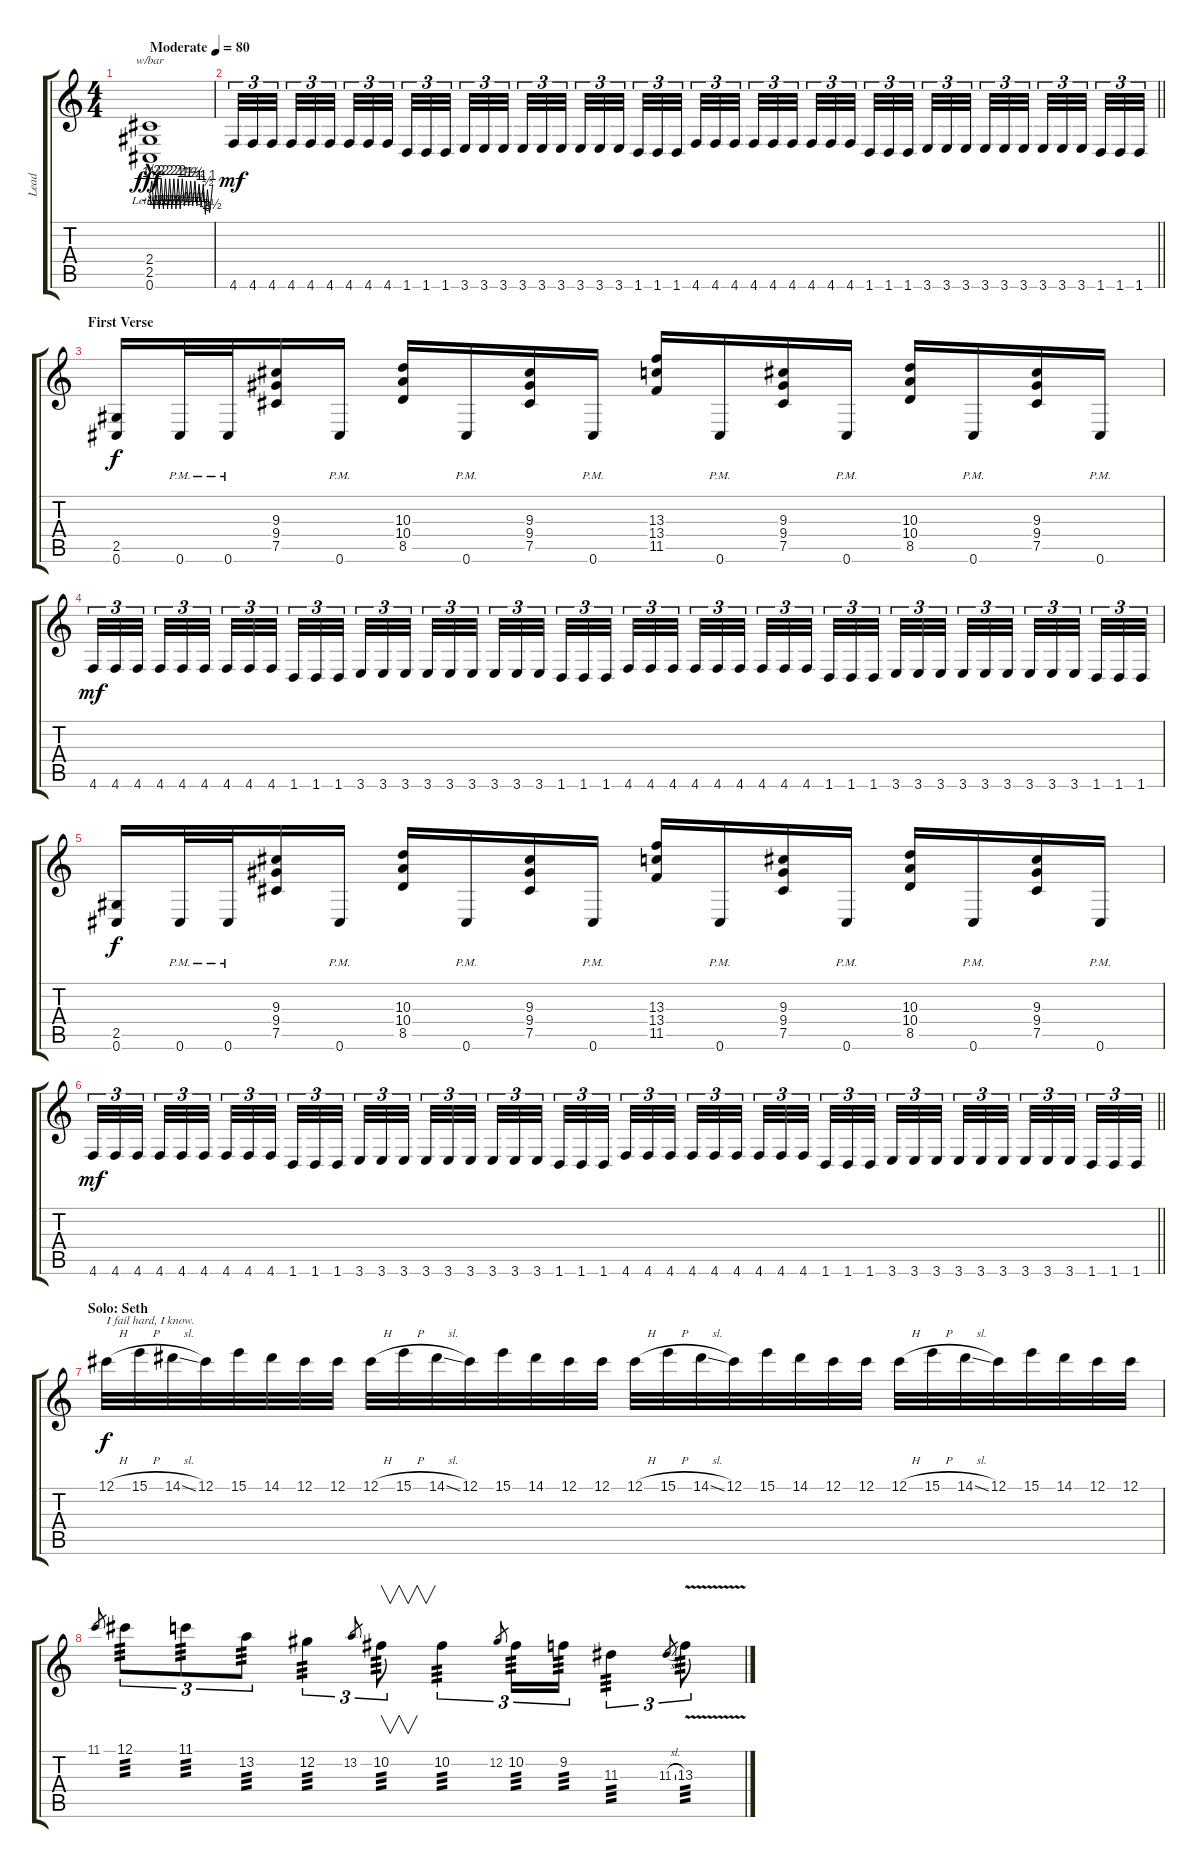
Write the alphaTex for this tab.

\track ("Lead" "Lead") {instrument overdrivenguitar}
\staff {score tabs}
\tuning (Db4 Ab3 E3 B2 Gb2 Db2) {hide}
\ts (4 4)
\tempo (80 "Moderate")
\clef g2
\ks c
(2.4{hac lr} 2.5{hac lr} 0.6{hac lr}).1{tbe (custom default 0 0 2 6 4 -6 7 8 9 -6 11 8 13 -6 15 8 17 -6 19 8 21 -6 23 8 25 -6 27 8 29 -6 31 8 33 -4 35 6 37 -4 39 6 41 -4 43 6 45 -4 47 4 49 -4 51 4 53 -12 55 2 57 -10 60 4) dy fff instrument overdrivenguitar} |
\barLineRight lightlight
4.6.32{tu (3 2) dy mf} 4.6.32{tu (3 2)} 4.6.32{tu (3 2) beam splitsecondary} 4.6.32{tu (3 2)} 4.6.32{tu (3 2)} 4.6.32{tu (3 2) beam splitsecondary} 4.6.32{tu (3 2)} 4.6.32{tu (3 2)} 4.6.32{tu (3 2) beam splitsecondary} 1.6.32{tu (3 2)} 1.6.32{tu (3 2)} 1.6.32{tu (3 2)} 3.6.32{tu (3 2)} 3.6.32{tu (3 2)} 3.6.32{tu (3 2) beam splitsecondary} 3.6.32{tu (3 2)} 3.6.32{tu (3 2)} 3.6.32{tu (3 2) beam splitsecondary} 3.6.32{tu (3 2)} 3.6.32{tu (3 2)} 3.6.32{tu (3 2) beam splitsecondary} 1.6.32{tu (3 2)} 1.6.32{tu (3 2)} 1.6.32{tu (3 2)} 4.6.32{tu (3 2)} 4.6.32{tu (3 2)} 4.6.32{tu (3 2) beam splitsecondary} 4.6.32{tu (3 2)} 4.6.32{tu (3 2)} 4.6.32{tu (3 2) beam splitsecondary} 4.6.32{tu (3 2)} 4.6.32{tu (3 2)} 4.6.32{tu (3 2) beam splitsecondary} 1.6.32{tu (3 2)} 1.6.32{tu (3 2)} 1.6.32{tu (3 2)} 3.6.32{tu (3 2)} 3.6.32{tu (3 2)} 3.6.32{tu (3 2) beam splitsecondary} 3.6.32{tu (3 2)} 3.6.32{tu (3 2)} 3.6.32{tu (3 2) beam splitsecondary} 3.6.32{tu (3 2)} 3.6.32{tu (3 2)} 3.6.32{tu (3 2) beam splitsecondary} 1.6.32{tu (3 2)} 1.6.32{tu (3 2)} 1.6.32{tu (3 2)} |
\section ("" "First Verse")
(2.5 0.6).16{dy f} 0.6{pm}.32 0.6{pm}.32 (9.3 9.4 7.5).16 0.6{pm}.16 (10.3 10.4 8.5).16 0.6{pm}.16 (9.3 9.4 7.5).16 0.6{pm}.16 (13.3 13.4 11.5).16 0.6{pm}.16 (9.3 9.4 7.5).16 0.6{pm}.16 (10.3 10.4 8.5).16 0.6{pm}.16 (9.3 9.4 7.5).16 0.6{pm}.16 |
4.6.32{tu (3 2) dy mf} 4.6.32{tu (3 2)} 4.6.32{tu (3 2) beam splitsecondary} 4.6.32{tu (3 2)} 4.6.32{tu (3 2)} 4.6.32{tu (3 2) beam splitsecondary} 4.6.32{tu (3 2)} 4.6.32{tu (3 2)} 4.6.32{tu (3 2) beam splitsecondary} 1.6.32{tu (3 2)} 1.6.32{tu (3 2)} 1.6.32{tu (3 2)} 3.6.32{tu (3 2)} 3.6.32{tu (3 2)} 3.6.32{tu (3 2) beam splitsecondary} 3.6.32{tu (3 2)} 3.6.32{tu (3 2)} 3.6.32{tu (3 2) beam splitsecondary} 3.6.32{tu (3 2)} 3.6.32{tu (3 2)} 3.6.32{tu (3 2) beam splitsecondary} 1.6.32{tu (3 2)} 1.6.32{tu (3 2)} 1.6.32{tu (3 2)} 4.6.32{tu (3 2)} 4.6.32{tu (3 2)} 4.6.32{tu (3 2) beam splitsecondary} 4.6.32{tu (3 2)} 4.6.32{tu (3 2)} 4.6.32{tu (3 2) beam splitsecondary} 4.6.32{tu (3 2)} 4.6.32{tu (3 2)} 4.6.32{tu (3 2) beam splitsecondary} 1.6.32{tu (3 2)} 1.6.32{tu (3 2)} 1.6.32{tu (3 2)} 3.6.32{tu (3 2)} 3.6.32{tu (3 2)} 3.6.32{tu (3 2) beam splitsecondary} 3.6.32{tu (3 2)} 3.6.32{tu (3 2)} 3.6.32{tu (3 2) beam splitsecondary} 3.6.32{tu (3 2)} 3.6.32{tu (3 2)} 3.6.32{tu (3 2) beam splitsecondary} 1.6.32{tu (3 2)} 1.6.32{tu (3 2)} 1.6.32{tu (3 2)} |
(2.5 0.6).16{dy f} 0.6{pm}.32 0.6{pm}.32 (9.3 9.4 7.5).16 0.6{pm}.16 (10.3 10.4 8.5).16 0.6{pm}.16 (9.3 9.4 7.5).16 0.6{pm}.16 (13.3 13.4 11.5).16 0.6{pm}.16 (9.3 9.4 7.5).16 0.6{pm}.16 (10.3 10.4 8.5).16 0.6{pm}.16 (9.3 9.4 7.5).16 0.6{pm}.16 |
\barLineRight lightlight
4.6.32{tu (3 2) dy mf} 4.6.32{tu (3 2)} 4.6.32{tu (3 2) beam splitsecondary} 4.6.32{tu (3 2)} 4.6.32{tu (3 2)} 4.6.32{tu (3 2) beam splitsecondary} 4.6.32{tu (3 2)} 4.6.32{tu (3 2)} 4.6.32{tu (3 2) beam splitsecondary} 1.6.32{tu (3 2)} 1.6.32{tu (3 2)} 1.6.32{tu (3 2)} 3.6.32{tu (3 2)} 3.6.32{tu (3 2)} 3.6.32{tu (3 2) beam splitsecondary} 3.6.32{tu (3 2)} 3.6.32{tu (3 2)} 3.6.32{tu (3 2) beam splitsecondary} 3.6.32{tu (3 2)} 3.6.32{tu (3 2)} 3.6.32{tu (3 2) beam splitsecondary} 1.6.32{tu (3 2)} 1.6.32{tu (3 2)} 1.6.32{tu (3 2)} 4.6.32{tu (3 2)} 4.6.32{tu (3 2)} 4.6.32{tu (3 2) beam splitsecondary} 4.6.32{tu (3 2)} 4.6.32{tu (3 2)} 4.6.32{tu (3 2) beam splitsecondary} 4.6.32{tu (3 2)} 4.6.32{tu (3 2)} 4.6.32{tu (3 2) beam splitsecondary} 1.6.32{tu (3 2)} 1.6.32{tu (3 2)} 1.6.32{tu (3 2)} 3.6.32{tu (3 2)} 3.6.32{tu (3 2)} 3.6.32{tu (3 2) beam splitsecondary} 3.6.32{tu (3 2)} 3.6.32{tu (3 2)} 3.6.32{tu (3 2) beam splitsecondary} 3.6.32{tu (3 2)} 3.6.32{tu (3 2)} 3.6.32{tu (3 2) beam splitsecondary} 1.6.32{tu (3 2)} 1.6.32{tu (3 2)} 1.6.32{tu (3 2)} |
\section ("" "Solo: Seth")
12.1{h}.32{txt "I fail hard, I know." dy f} 15.1{h}.32 14.1{sl}.32 12.1.32 15.1.32 14.1.32 12.1.32 12.1.32 12.1{h}.32 15.1{h}.32 14.1{sl}.32 12.1.32 15.1.32 14.1.32 12.1.32 12.1.32 12.1{h}.32 15.1{h}.32 14.1{sl}.32 12.1.32 15.1.32 14.1.32 12.1.32 12.1.32 12.1{h}.32 15.1{h}.32 14.1{sl}.32 12.1.32 15.1.32 14.1.32 12.1.32 12.1.32 |
11.1.8{gr} 12.1.8{tu (3 2) tp 3} 11.1.8{tu (3 2) tp 3} 13.2.8{tu (3 2) tp 3} 12.2.4{tu (3 2) tp 3} 13.2.8{gr} 10.2.8{v tu (3 2) tp 3} 10.2.4{tu (3 2) tp 3} 12.2.8{gr} 10.2.16{tu (3 2) tp 3} 9.2.16{tu (3 2) tp 3} 11.3.4{tu (3 2) tp 3} 11.3{sl}.8{gr} 13.3{v}.8{tu (3 2) tp 3}
